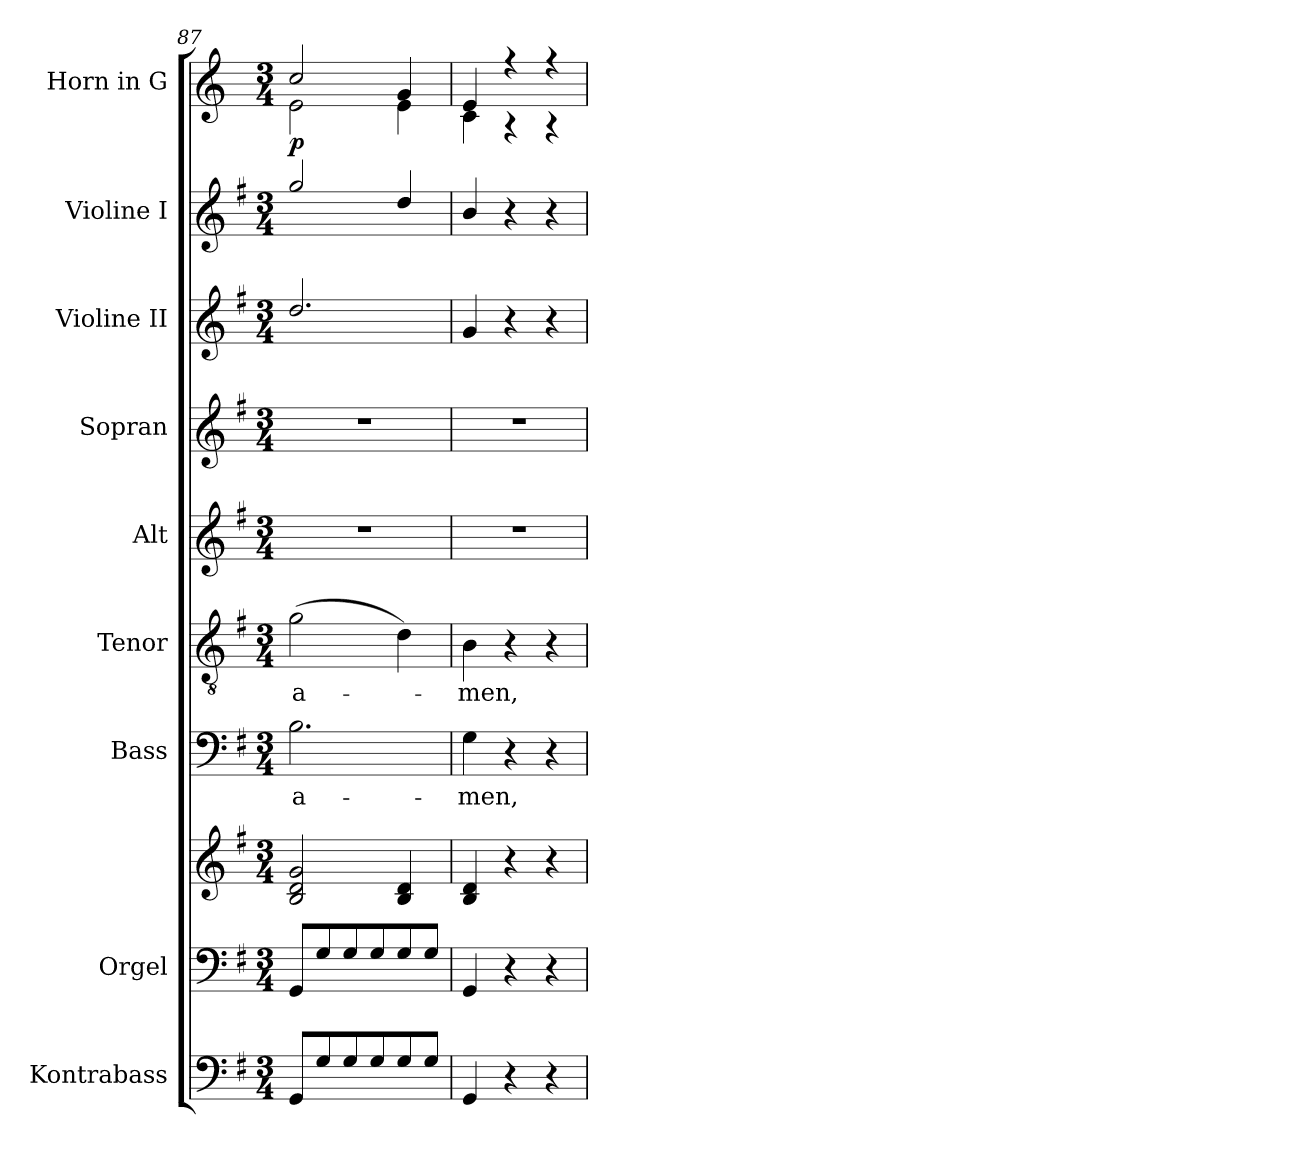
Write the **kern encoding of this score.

**kern	**kern	**kern	**kern	**text	**kern	**text	**kern	**kern	**kern	**kern	**kern	**dynam
*part9	*part8	*part8	*part7	*part7	*part6	*part6	*part5	*part4	*part3	*part2	*part1	*part1
*staff10	*staff9	*staff8	*staff7	*staff7	*staff6	*staff6	*staff5	*staff4	*staff3	*staff2	*staff1	*staff1
*I"Kontrabass	*I"Orgel	*	*I"Bass	*	*I"Tenor	*	*I"Alt	*I"Sopran	*I"Violine II	*I"Violine I	*I"Horn in G	*
*I'Kb.	*I'Org.	*	*I'B	*	*I'T	*	*I'A	*I'S	*I'Vl. II	*I'Vl. I	*I'Hrn.	*
!!LO:PB:g=z
*clefF4	*clefF4	*clefG2	*clefF4	*	*clefGv2	*	*clefG2	*clefG2	*clefG2	*clefG2	*clefG2	*
*ITrd7c12	*	*	*	*	*	*	*	*	*ITrd7c12	*ITrd7c12	*ITrd3c5	*
*k[f#]	*k[f#]	*k[f#]	*k[f#]	*	*k[f#]	*	*k[f#]	*k[f#]	*k[f#]	*k[f#]	*k[f#]	*
*G:	*G:	*G:	*G:	*	*G:	*	*G:	*G:	*G:	*G:	*G:	*
*M3/4	*M3/4	*M3/4	*M3/4	*	*M3/4	*	*M3/4	*M3/4	*M3/4	*M3/4	*M3/4	*
=87	=87	=87	=87	=87	=87	=87	=87	=87	=87	=87	=87	=87
!	!	!	!	!LO:LY:b	!	!LO:LY:b	!	!	!	!	!	!LO:DY:b
*	*	*	*	*	*	*	*	*	*	*	*^	*
8GGG/L	8GG/L	2B/ 2d/ 2g/	2.B\	a-	(>2g\	a-	2.r	2.r	2.d/	2g/	2g/	2B\	p
8GG/	8G/	.	.	.	.	.	.	.	.	.	.	.	.
8GG/	8G/	.	.	.	.	.	.	.	.	.	.	.	.
8GG/	8G/	.	.	.	.	.	.	.	.	.	.	.	.
8GG/	8G/	4B/ 4d/	.	.	4d\)	.	.	.	.	4d/	4d/	4B\	.
8GG/J	8G/J	.	.	.	.	.	.	.	.	.	.	.	.
=88	=88	=88	=88	=88	=88	=88	=88	=88	=88	=88	=88	=88	=88
!	!	!	!	!LO:LY:b	!	!LO:LY:b	!	!	!	!	!	!	!
4GGG/	4GG/	4B/ 4d/	4G\	-men,	4B\	-men,	2.r	2.r	4G/	4B/	4B/	4G\	.
4r	4r	4r	4r	.	4r	.	.	.	4r	4r	4r	4r	.
4r	4r	4r	4r	.	4r	.	.	.	4r	4r	4r	4r	.
*	*	*	*	*	*	*	*	*	*	*	*v	*v	*
=	=	=	=	=	=	=	=	=	=	=	=	=
*-	*-	*-	*-	*-	*-	*-	*-	*-	*-	*-	*-	*-
